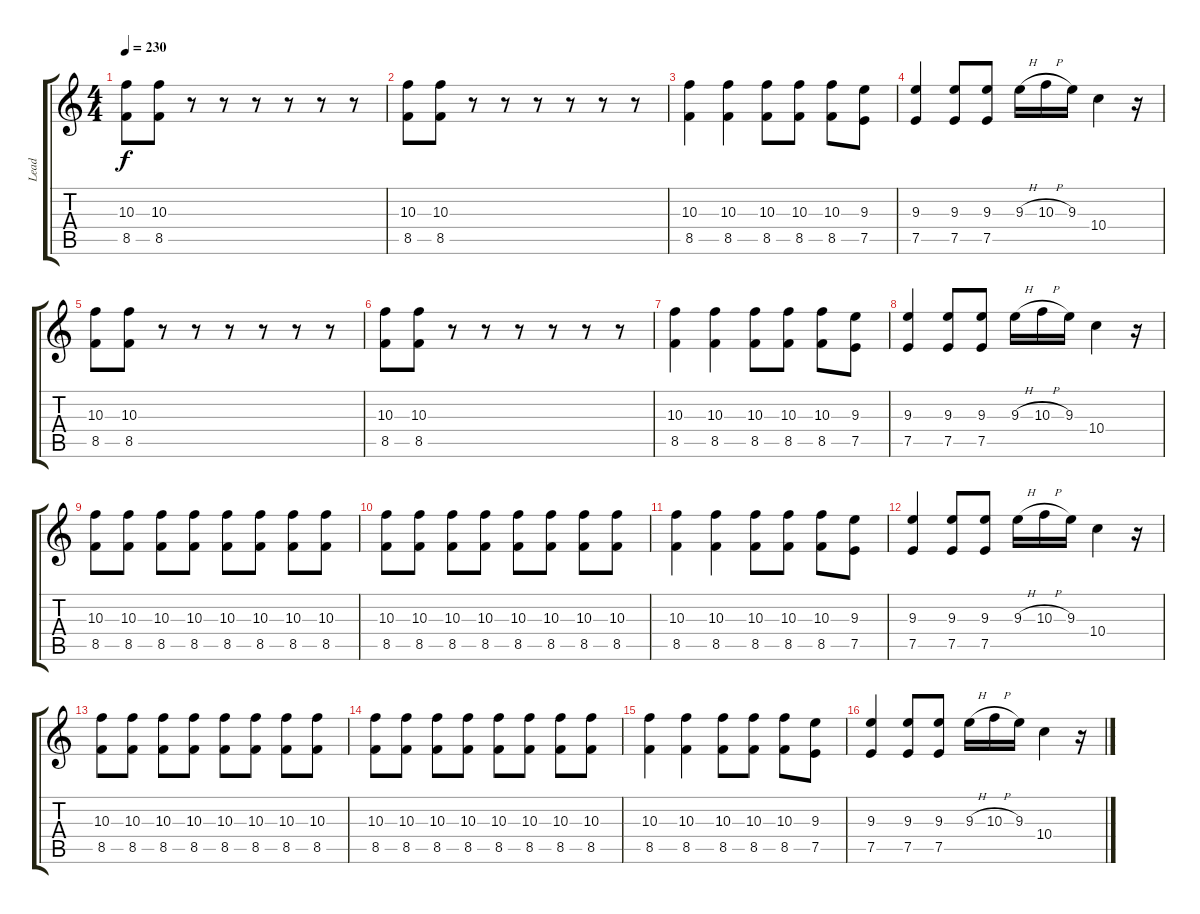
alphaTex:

\track ("Lead" "Lead") {instrument overdrivenguitar}
\staff {score tabs}
\tuning (E4 B3 G3 D3 A2 E2) {hide}
\ts (4 4)
\tempo 230
\clef g2
\ks c
(10.3 8.5).8{dy f} (10.3 8.5).8 r.8 r.8 r.8 r.8 r.8 r.8 |
(10.3 8.5).8 (10.3 8.5).8 r.8 r.8 r.8 r.8 r.8 r.8 |
(10.3 8.5).4 (10.3 8.5).4 (10.3 8.5).8 (10.3 8.5).8 (10.3 8.5).8 (9.3 7.5).8 |
(9.3 7.5).4 (9.3 7.5).8 (9.3 7.5).8 9.3{h}.16 10.3{h}.16 9.3.16 10.4.4 r.16 |
(10.3 8.5).8 (10.3 8.5).8 r.8 r.8 r.8 r.8 r.8 r.8 |
(10.3 8.5).8 (10.3 8.5).8 r.8 r.8 r.8 r.8 r.8 r.8 |
(10.3 8.5).4 (10.3 8.5).4 (10.3 8.5).8 (10.3 8.5).8 (10.3 8.5).8 (9.3 7.5).8 |
(9.3 7.5).4 (9.3 7.5).8 (9.3 7.5).8 9.3{h}.16 10.3{h}.16 9.3.16 10.4.4 r.16 |
(10.3 8.5).8 (10.3 8.5).8 (10.3 8.5).8 (10.3 8.5).8 (10.3 8.5).8 (10.3 8.5).8 (10.3 8.5).8 (10.3 8.5).8 |
(10.3 8.5).8 (10.3 8.5).8 (10.3 8.5).8 (10.3 8.5).8 (10.3 8.5).8 (10.3 8.5).8 (10.3 8.5).8 (10.3 8.5).8 |
(10.3 8.5).4 (10.3 8.5).4 (10.3 8.5).8 (10.3 8.5).8 (10.3 8.5).8 (9.3 7.5).8 |
(9.3 7.5).4 (9.3 7.5).8 (9.3 7.5).8 9.3{h}.16 10.3{h}.16 9.3.16 10.4.4 r.16 |
(10.3 8.5).8 (10.3 8.5).8 (10.3 8.5).8 (10.3 8.5).8 (10.3 8.5).8 (10.3 8.5).8 (10.3 8.5).8 (10.3 8.5).8 |
(10.3 8.5).8 (10.3 8.5).8 (10.3 8.5).8 (10.3 8.5).8 (10.3 8.5).8 (10.3 8.5).8 (10.3 8.5).8 (10.3 8.5).8 |
(10.3 8.5).4 (10.3 8.5).4 (10.3 8.5).8 (10.3 8.5).8 (10.3 8.5).8 (9.3 7.5).8 |
(9.3 7.5).4 (9.3 7.5).8 (9.3 7.5).8 9.3{h}.16 10.3{h}.16 9.3.16 10.4.4 r.16
